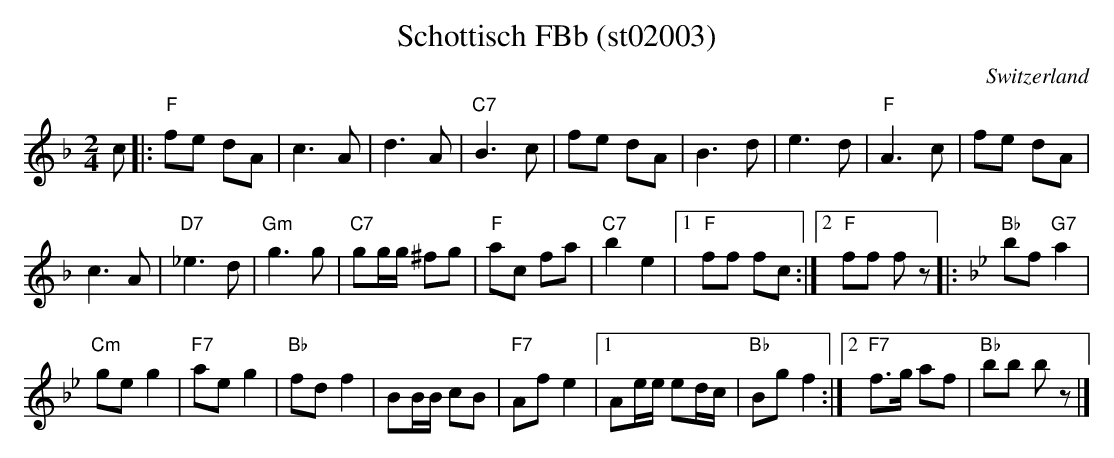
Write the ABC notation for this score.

X:1
T:Schottisch FBb (st02003)
M:2/4
L:1/8
O:Switzerland
K:F major
c |: "F"fe dA | c3A | d3A | "C7"B3c | fe dA | B3d | e3d | "F"A3c | fe dA |
c3A | "D7"_e3d | "Gm"g3g | "C7"gg/g/ ^fg | "F"ac fa | "C7"b2e2 |1 "F"ff fc :|2 "F"ff fz |: [K:Bb]  "Bb"bf"G7"a2 |
"Cm"geg2 | "F7"aeg2 | "Bb"fdf2 | BB/B/ cB | "F7"Afe2 |1 Ae/e/ ed/c/ | "Bb"Bgf2 :|2 "F7"f>g af | "Bb"bb bz |]
 % st02003 (H 071/TN 1)
